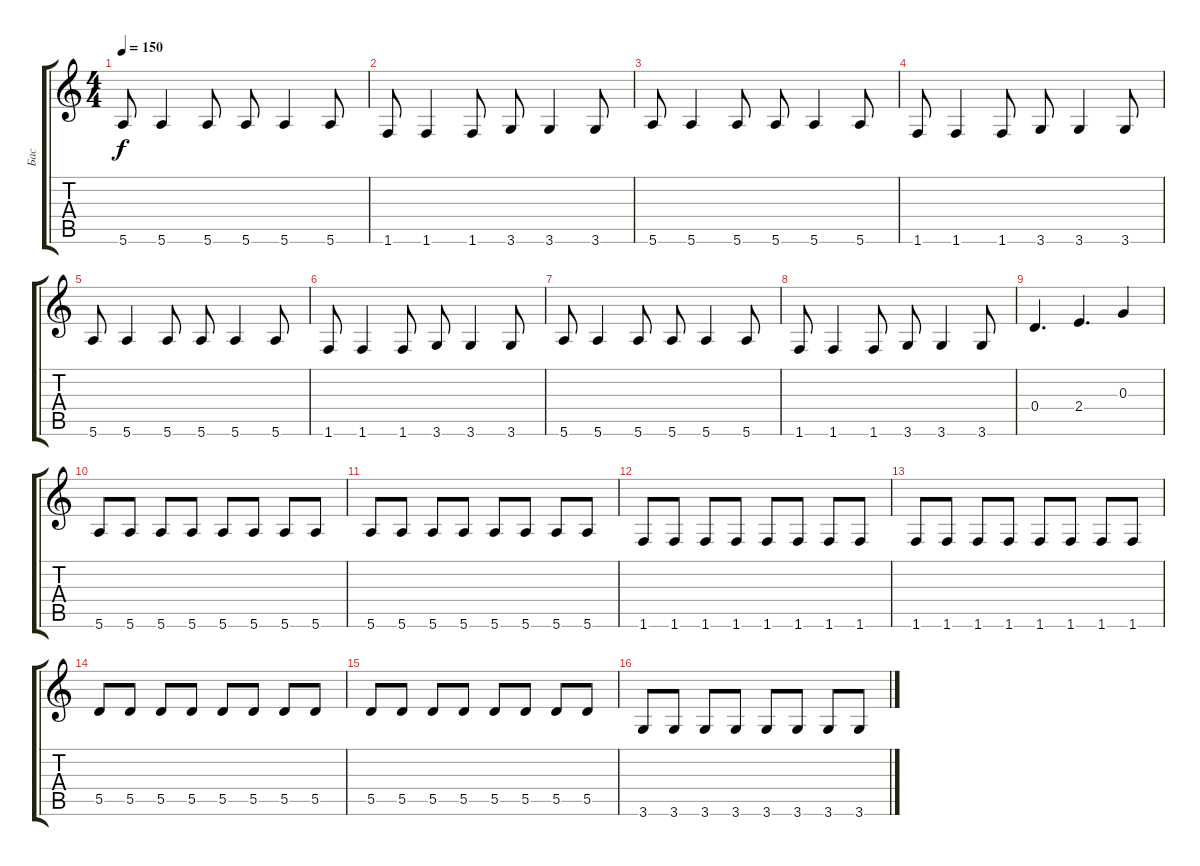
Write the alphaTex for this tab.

\track ("Бас" "Бас") {instrument electricbassfinger}
\staff {score tabs}
\tuning (E4 B3 G3 D3 A2 E2) {hide}
\ts (4 4)
\tempo 150
\clef g2
\ks c
5.6.8{dy f} 5.6.4 5.6.8 5.6.8 5.6.4 5.6.8 |
1.6.8 1.6.4 1.6.8 3.6.8 3.6.4 3.6.8 |
5.6.8 5.6.4 5.6.8 5.6.8 5.6.4 5.6.8 |
1.6.8 1.6.4 1.6.8 3.6.8 3.6.4 3.6.8 |
5.6.8 5.6.4 5.6.8 5.6.8 5.6.4 5.6.8 |
1.6.8 1.6.4 1.6.8 3.6.8 3.6.4 3.6.8 |
5.6.8 5.6.4 5.6.8 5.6.8 5.6.4 5.6.8 |
1.6.8 1.6.4 1.6.8 3.6.8 3.6.4 3.6.8 |
0.4.4{d} 2.4.4{d} 0.3.4 |
5.6.8 5.6.8 5.6.8 5.6.8 5.6.8 5.6.8 5.6.8 5.6.8 |
5.6.8 5.6.8 5.6.8 5.6.8 5.6.8 5.6.8 5.6.8 5.6.8 |
1.6.8 1.6.8 1.6.8 1.6.8 1.6.8 1.6.8 1.6.8 1.6.8 |
1.6.8 1.6.8 1.6.8 1.6.8 1.6.8 1.6.8 1.6.8 1.6.8 |
5.5.8 5.5.8 5.5.8 5.5.8 5.5.8 5.5.8 5.5.8 5.5.8 |
5.5.8 5.5.8 5.5.8 5.5.8 5.5.8 5.5.8 5.5.8 5.5.8 |
3.6.8 3.6.8 3.6.8 3.6.8 3.6.8 3.6.8 3.6.8 3.6.8
